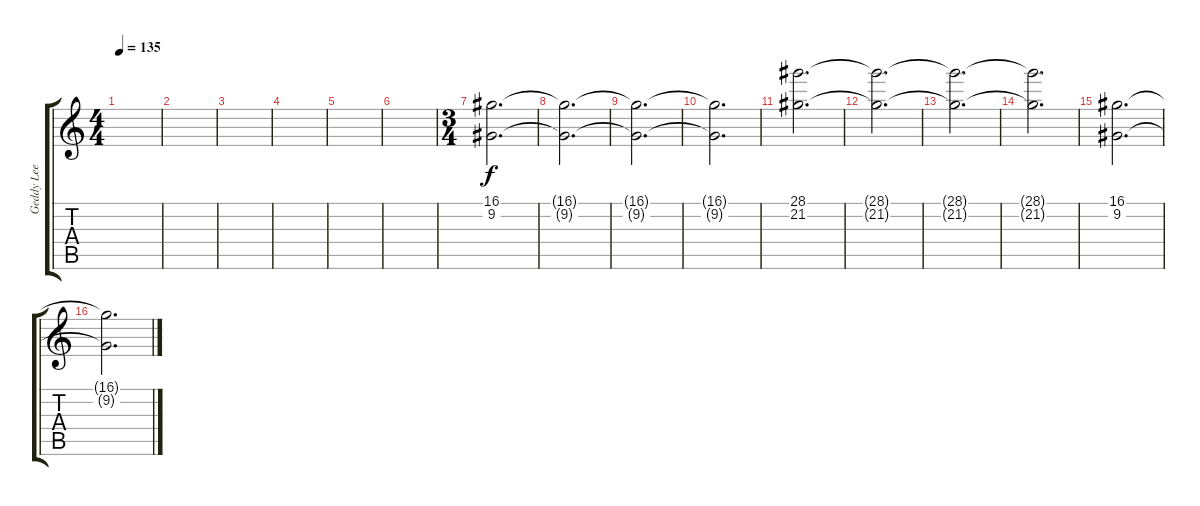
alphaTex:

\track ("Geddy Lee - Keyboard" "Geddy Lee ") {instrument stringensemble1}
\staff {score tabs}
\tuning (E4 B3 G3 D3 A2 E2) {hide}
\ts (4 4)
\tempo 135
\clef g2
\ks c
|
|
|
|
|
|
\ts (3 4)
(16.1 9.2).2{d volume 8} |
(16.1{t} 9.2{t}).2{d} |
(16.1{t} 9.2{t}).2{d} |
(16.1{t} 9.2{t}).2{d} |
(28.1 21.2).2{d} |
(28.1{t} 21.2{t}).2{d} |
(28.1{t} 21.2{t}).2{d} |
(28.1{t} 21.2{t}).2{d} |
(16.1 9.2).2{d} |
(16.1{t} 9.2{t}).2{d}
